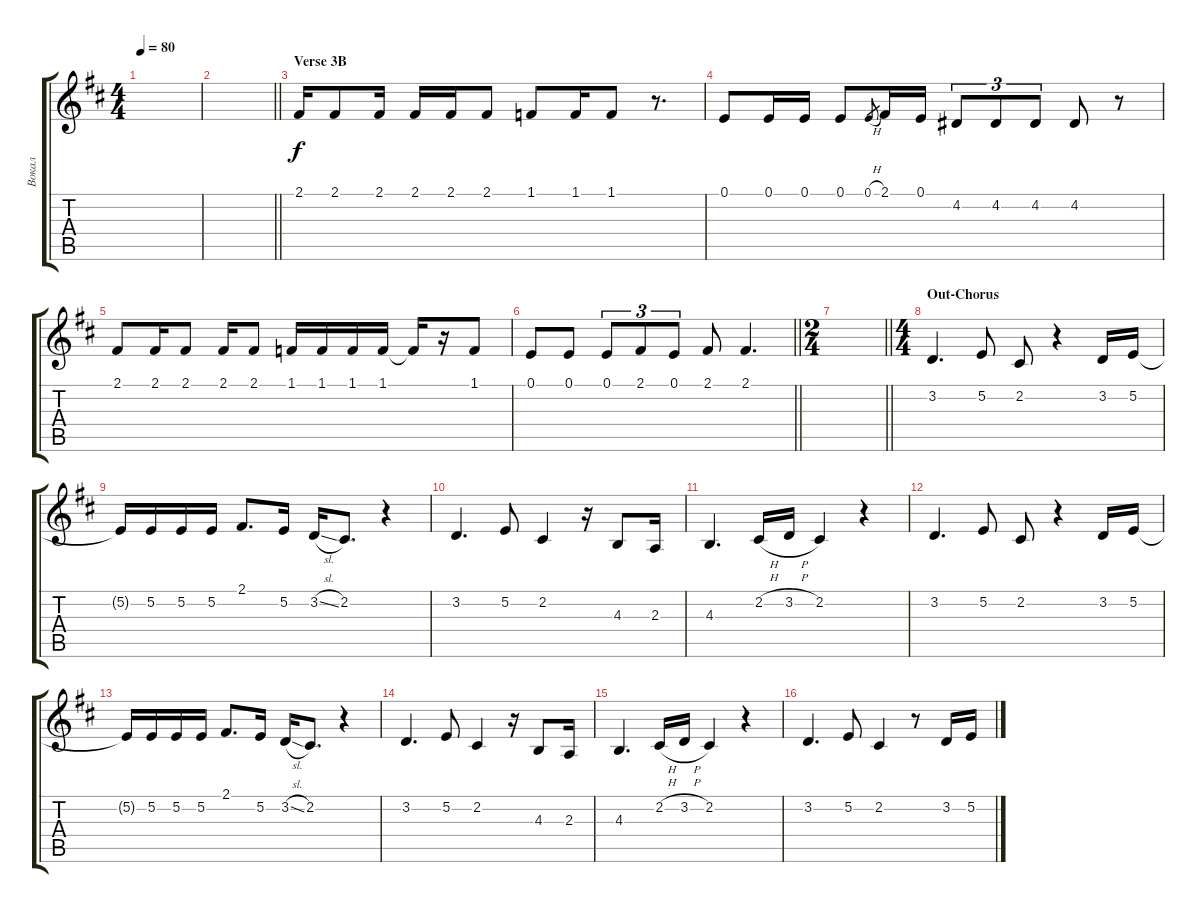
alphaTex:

\track ("Вокал" "Вокал") {instrument trumpet}
\staff {score tabs}
\tuning (E4 B3 G3 D3 A2 E2) {hide}
\ts (4 4)
\tempo 80
\clef g2
\ks bminor
|
\barLineRight lightlight
|
\section ("" "Verse 3B")
2.1.16 2.1.8 2.1.16 2.1.16 2.1.16 2.1.8 1.1.8 1.1.16 1.1.8 r.8{d} |
0.1.8 0.1.16 0.1.16 0.1.8 0.1{h}.8{gr} 2.1.16 0.1.16 4.2.8{tu (3 2)} 4.2.8{tu (3 2)} 4.2.8{tu (3 2)} 4.2.8 r.8 |
2.1.8 2.1.16 2.1.8 2.1.16 2.1.8 1.1.16 1.1.16 1.1.16 1.1.16 1.1{t}.16 r.16 1.1.8 |
\barLineRight lightlight
0.1.8 0.1.8 0.1.8{tu (3 2)} 2.1.8{tu (3 2)} 0.1.8{tu (3 2)} 2.1.8 2.1.4{d} |
\ts (2 4)
\barLineRight lightlight
|
\ts (4 4)
\section ("" "Out-Chorus")
3.2.4{d} 5.2.8 2.2.8 r.4 3.2.16 5.2.16 |
5.2{t}.16 5.2.16 5.2.16 5.2.16 2.1.8{d} 5.2.16 3.2{sl}.16 2.2.8{d} r.4 |
3.2.4{d} 5.2.8 2.2.4 r.16 4.3.8 2.3.16 |
4.3.4{d} 2.2{h}.16 3.2{h}.16 2.2.4 r.4 |
3.2.4{d} 5.2.8 2.2.8 r.4 3.2.16 5.2.16 |
5.2{t}.16 5.2.16 5.2.16 5.2.16 2.1.8{d} 5.2.16 3.2{sl}.16 2.2.8{d} r.4 |
3.2.4{d} 5.2.8 2.2.4 r.16 4.3.8 2.3.16 |
4.3.4{d} 2.2{h}.16 3.2{h}.16 2.2.4 r.4 |
3.2.4{d} 5.2.8 2.2.4 r.8 3.2.16 5.2.16
